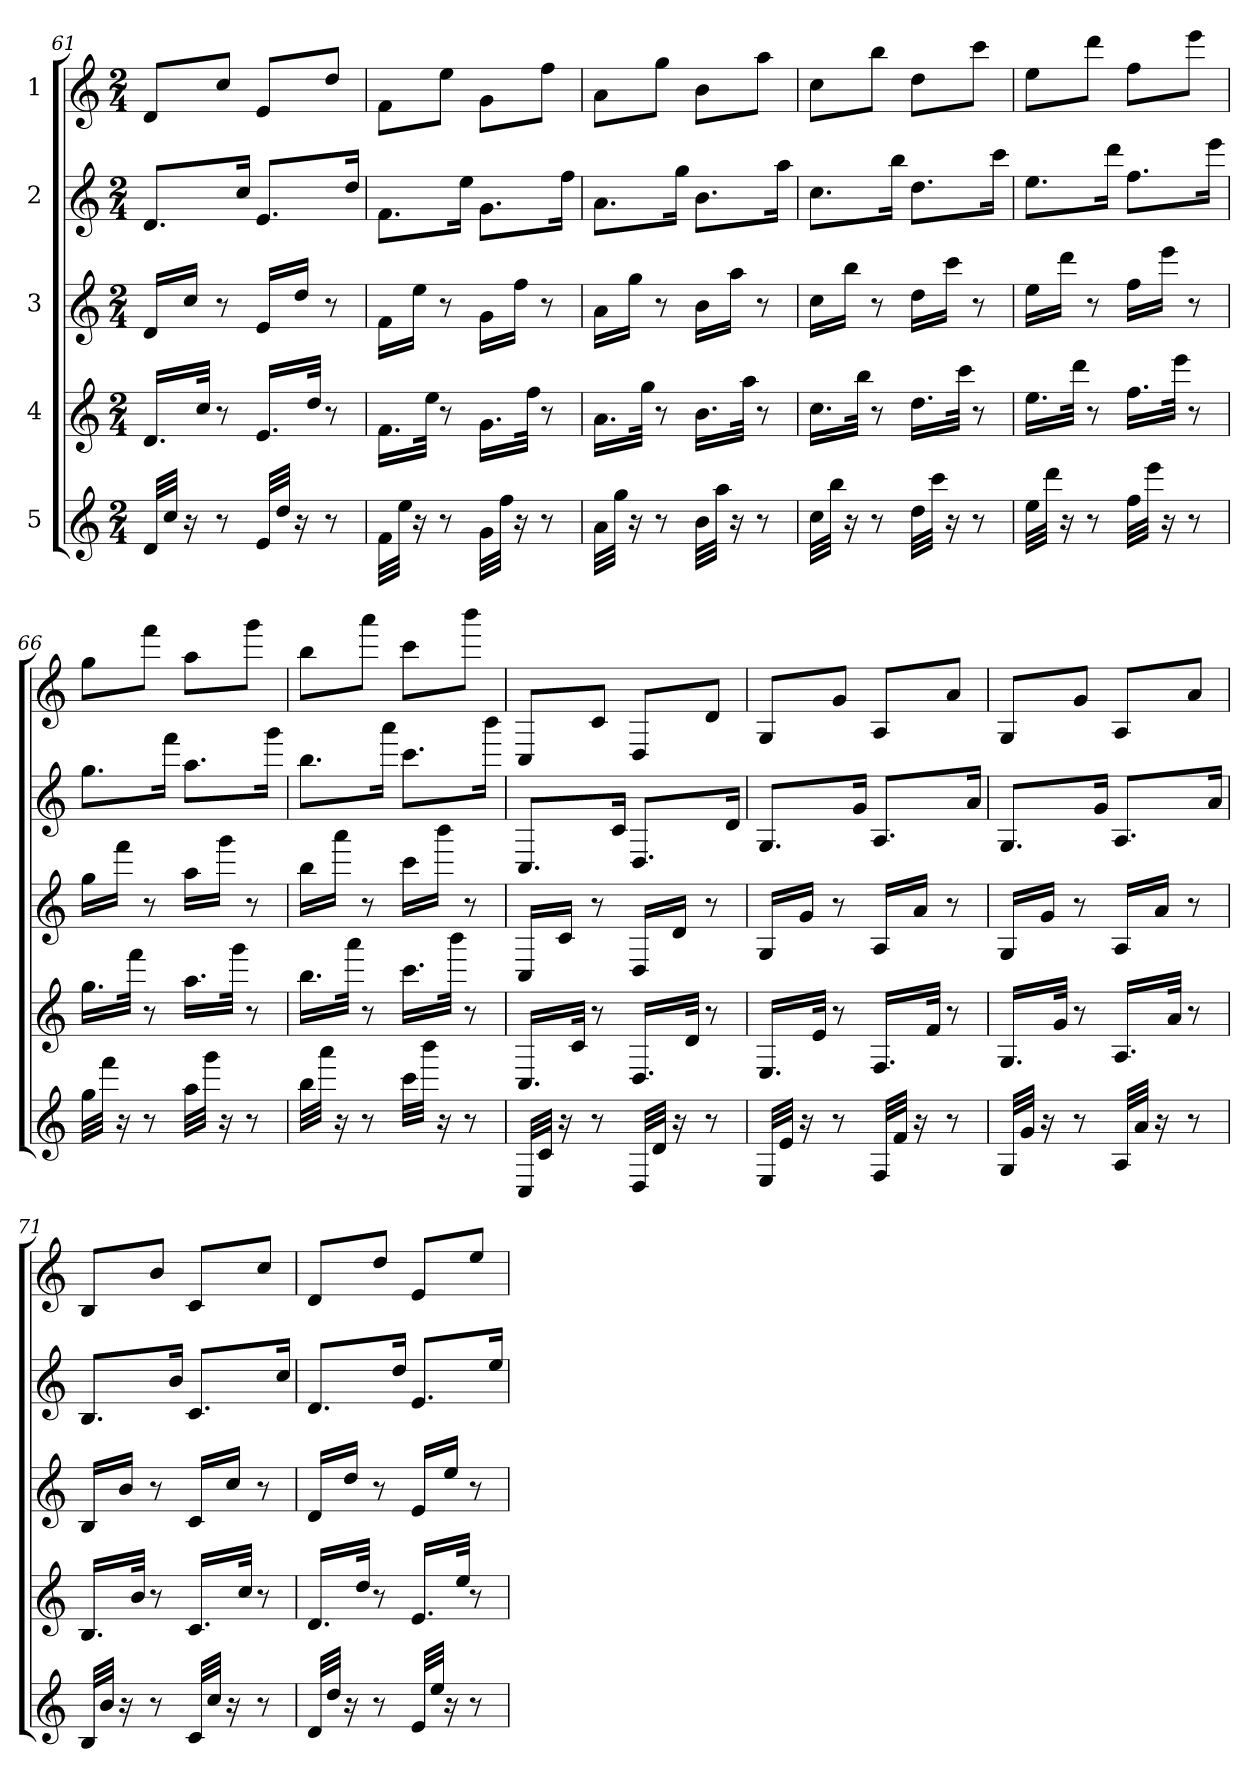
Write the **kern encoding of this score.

**kern	**kern	**kern	**kern	**kern
*part5	*part4	*part3	*part2	*part1
*staff5	*staff4	*staff3	*staff2	*staff1
*I"5	*I"4	*I"3	*I"2	*I"1
*clefG2	*clefG2	*clefG2	*clefG2	*clefG2
*k[]	*k[]	*k[]	*k[]	*k[]
*M2/4	*M2/4	*M2/4	*M2/4	*M2/4
=61	=61	=61	=61	=61
32d/LLL	16.d/LL	16d/LL	8.d/L	8d/L
32cc/JJJ	.	.	.	.
16r	.	16cc/JJ	.	.
.	32cc/JJk	.	.	.
8r	8r	8r	.	8cc/J
.	.	.	16cc/Jk	.
32e/LLL	16.e/LL	16e/LL	8.e/L	8e/L
32dd/JJJ	.	.	.	.
16r	.	16dd/JJ	.	.
.	32dd/JJk	.	.	.
8r	8r	8r	.	8dd/J
.	.	.	16dd/Jk	.
!!LO:PB:g=z
=62	=62	=62	=62	=62
32f\LLL	16.f\LL	16f\LL	8.f\L	8f\L
32ee\JJJ	.	.	.	.
16r	.	16ee\JJ	.	.
.	32ee\JJk	.	.	.
8r	8r	8r	.	8ee\J
.	.	.	16ee\Jk	.
32g\LLL	16.g\LL	16g\LL	8.g\L	8g\L
32ff\JJJ	.	.	.	.
16r	.	16ff\JJ	.	.
.	32ff\JJk	.	.	.
8r	8r	8r	.	8ff\J
.	.	.	16ff\Jk	.
=63	=63	=63	=63	=63
32a\LLL	16.a\LL	16a\LL	8.a\L	8a\L
32gg\JJJ	.	.	.	.
16r	.	16gg\JJ	.	.
.	32gg\JJk	.	.	.
8r	8r	8r	.	8gg\J
.	.	.	16gg\Jk	.
32b\LLL	16.b\LL	16b\LL	8.b\L	8b\L
32aa\JJJ	.	.	.	.
16r	.	16aa\JJ	.	.
.	32aa\JJk	.	.	.
8r	8r	8r	.	8aa\J
.	.	.	16aa\Jk	.
=64	=64	=64	=64	=64
32cc\LLL	16.cc\LL	16cc\LL	8.cc\L	8cc\L
32bb\JJJ	.	.	.	.
16r	.	16bb\JJ	.	.
.	32bb\JJk	.	.	.
8r	8r	8r	.	8bb\J
.	.	.	16bb\Jk	.
32dd\LLL	16.dd\LL	16dd\LL	8.dd\L	8dd\L
32ccc\JJJ	.	.	.	.
16r	.	16ccc\JJ	.	.
.	32ccc\JJk	.	.	.
8r	8r	8r	.	8ccc\J
.	.	.	16ccc\Jk	.
=65	=65	=65	=65	=65
32ee\LLL	16.ee\LL	16ee\LL	8.ee\L	8ee\L
32ddd\JJJ	.	.	.	.
16r	.	16ddd\JJ	.	.
.	32ddd\JJk	.	.	.
8r	8r	8r	.	8ddd\J
.	.	.	16ddd\Jk	.
32ff\LLL	16.ff\LL	16ff\LL	8.ff\L	8ff\L
32eee\JJJ	.	.	.	.
16r	.	16eee\JJ	.	.
.	32eee\JJk	.	.	.
8r	8r	8r	.	8eee\J
.	.	.	16eee\Jk	.
!!LO:LB:g=z
=66	=66	=66	=66	=66
32gg\LLL	16.gg\LL	16gg\LL	8.gg\L	8gg\L
32fff\JJJ	.	.	.	.
16r	.	16fff\JJ	.	.
.	32fff\JJk	.	.	.
8r	8r	8r	.	8fff\J
.	.	.	16fff\Jk	.
32aa\LLL	16.aa\LL	16aa\LL	8.aa\L	8aa\L
32ggg\JJJ	.	.	.	.
16r	.	16ggg\JJ	.	.
.	32ggg\JJk	.	.	.
8r	8r	8r	.	8ggg\J
.	.	.	16ggg\Jk	.
=67	=67	=67	=67	=67
32bb\LLL	16.bb\LL	16bb\LL	8.bb\L	8bb\L
32aaa\JJJ	.	.	.	.
16r	.	16aaa\JJ	.	.
.	32aaa\JJk	.	.	.
8r	8r	8r	.	8aaa\J
.	.	.	16aaa\Jk	.
32ccc\LLL	16.ccc\LL	16ccc\LL	8.ccc\L	8ccc\L
32bbb\JJJ	.	.	.	.
16r	.	16bbb\JJ	.	.
.	32bbb\JJk	.	.	.
8r	8r	8r	.	8bbb\J
.	.	.	16bbb\Jk	.
=68	=68	=68	=68	=68
32C/LLL	16.C/LL	16C/LL	8.C/L	8C/L
32c/JJJ	.	.	.	.
16r	.	16c/JJ	.	.
.	32c/JJk	.	.	.
8r	8r	8r	.	8c/J
.	.	.	16c/Jk	.
32D/LLL	16.D/LL	16D/LL	8.D/L	8D/L
32d/JJJ	.	.	.	.
16r	.	16d/JJ	.	.
.	32d/JJk	.	.	.
8r	8r	8r	.	8d/J
.	.	.	16d/Jk	.
=69	=69	=69	=69	=69
32E/LLL	16.E/LL	16G/LL	8.G/L	8G/L
32e/JJJ	.	.	.	.
16r	.	16g/JJ	.	.
.	32e/JJk	.	.	.
8r	8r	8r	.	8g/J
.	.	.	16g/Jk	.
32F/LLL	16.F/LL	16A/LL	8.A/L	8A/L
32f/JJJ	.	.	.	.
16r	.	16a/JJ	.	.
.	32f/JJk	.	.	.
8r	8r	8r	.	8a/J
.	.	.	16a/Jk	.
!!LO:PB:g=z
=70	=70	=70	=70	=70
32G/LLL	16.G/LL	16G/LL	8.G/L	8G/L
32g/JJJ	.	.	.	.
16r	.	16g/JJ	.	.
.	32g/JJk	.	.	.
8r	8r	8r	.	8g/J
.	.	.	16g/Jk	.
32A/LLL	16.A/LL	16A/LL	8.A/L	8A/L
32a/JJJ	.	.	.	.
16r	.	16a/JJ	.	.
.	32a/JJk	.	.	.
8r	8r	8r	.	8a/J
.	.	.	16a/Jk	.
=71	=71	=71	=71	=71
32B/LLL	16.B/LL	16B/LL	8.B/L	8B/L
32b/JJJ	.	.	.	.
16r	.	16b/JJ	.	.
.	32b/JJk	.	.	.
8r	8r	8r	.	8b/J
.	.	.	16b/Jk	.
32c/LLL	16.c/LL	16c/LL	8.c/L	8c/L
32cc/JJJ	.	.	.	.
16r	.	16cc/JJ	.	.
.	32cc/JJk	.	.	.
8r	8r	8r	.	8cc/J
.	.	.	16cc/Jk	.
=72	=72	=72	=72	=72
32d/LLL	16.d/LL	16d/LL	8.d/L	8d/L
32dd/JJJ	.	.	.	.
16r	.	16dd/JJ	.	.
.	32dd/JJk	.	.	.
8r	8r	8r	.	8dd/J
.	.	.	16dd/Jk	.
32e/LLL	16.e/LL	16e/LL	8.e/L	8e/L
32ee/JJJ	.	.	.	.
16r	.	16ee/JJ	.	.
.	32ee/JJk	.	.	.
8r	8r	8r	.	8ee/J
.	.	.	16ee/Jk	.
=	=	=	=	=
*-	*-	*-	*-	*-
